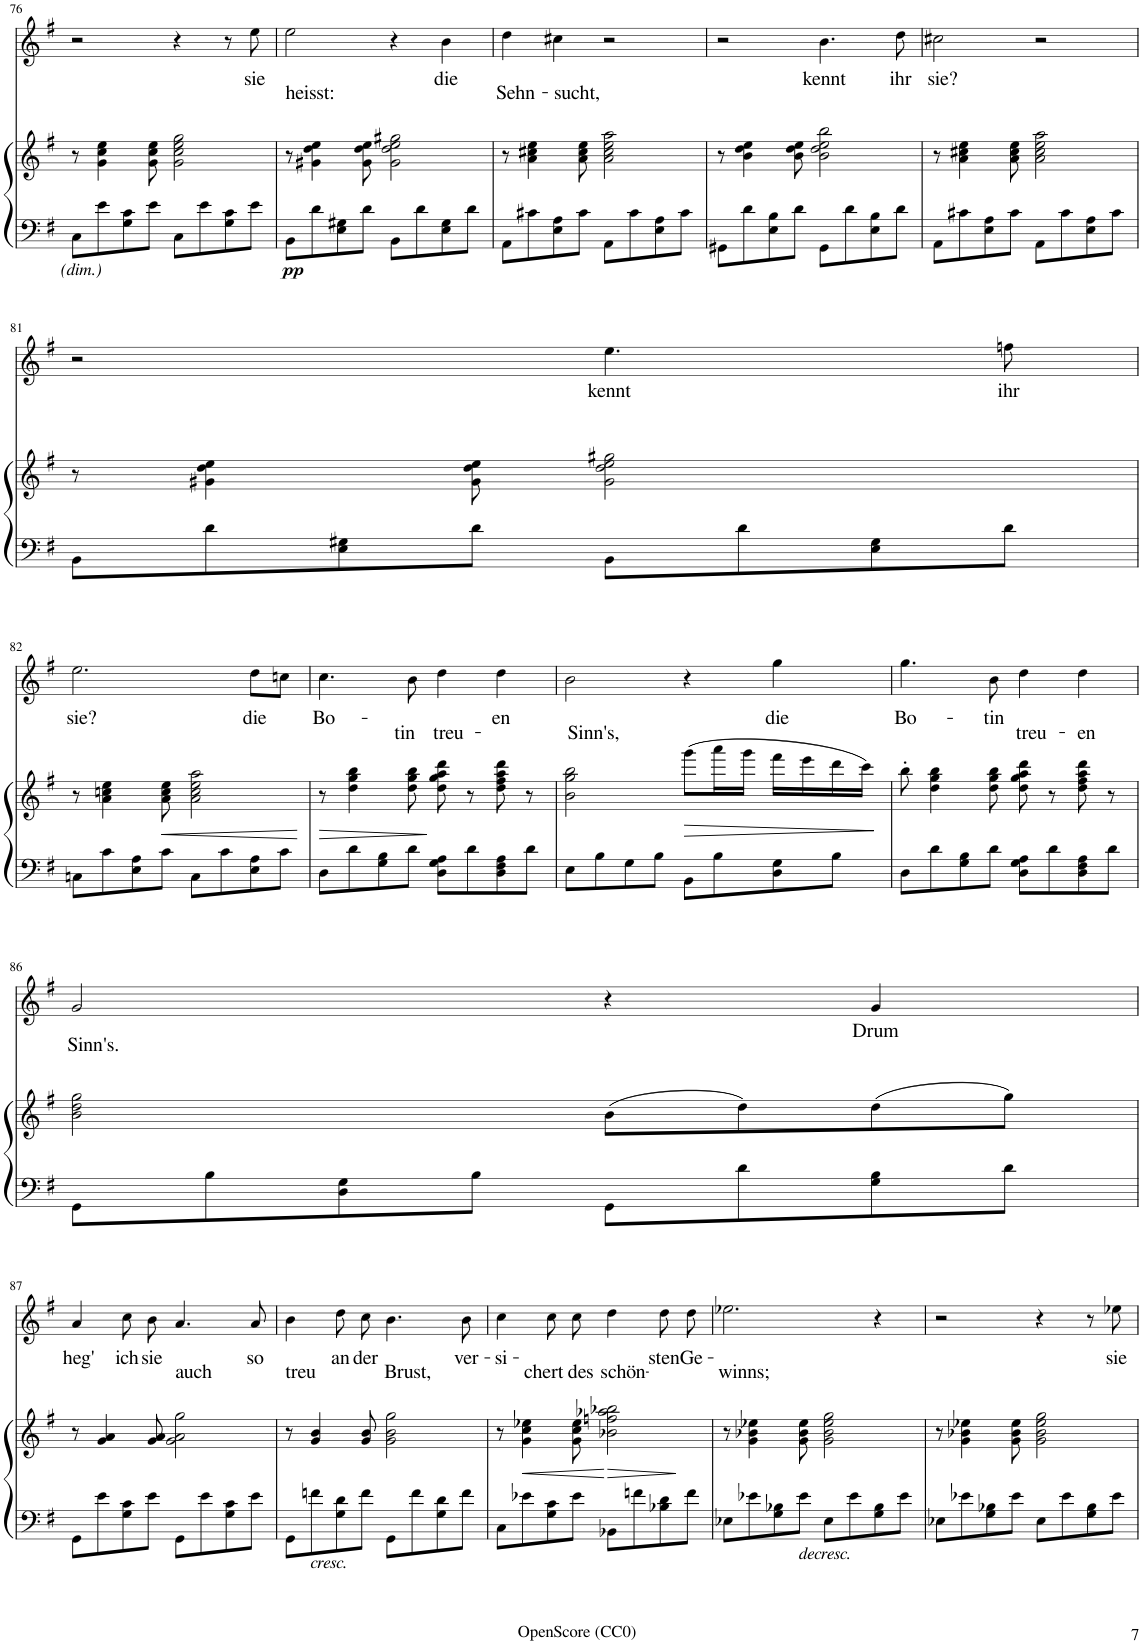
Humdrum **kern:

**kern	**kern	**dynam	**kern	**text
*part2	*part2	*part2	*part1	*part1
*staff3	*staff2	*staff2/3	*staff1	*staff1
*I"Piano	*	*	*I"Voice	*
*I'Pno	*	*	*	*
!!LO:PB:g=z
*clefF4	*clefG2	*	*clefG2	*
*k[f#]	*k[f#]	*	*k[f#]	*
*M2/2	*M2/2	*	*M2/2	*
*met(c|)	*met(c|)	*	*met(c|)	*
=76	=76	=76	=76	=76
8C\L	8r	.	2r	.
8e\	4g\ 4cc\ 4ee\	.	.	.
8G\ 8c\	.	.	.	.
8e\J	8g\ 8cc\ 8ee\	.	.	.
8C\L	2g\ 2cc\ 2ee\ 2gg\	.	4r	.
8e\	.	.	.	.
8G\ 8c\	.	.	8r	.
!	!	!	!	!LO:LY:b
8e\J	.	.	8ee\	sie
=77	=77	=77	=77	=77
!	!	!LO:DY:b=2	!	!LO:LY:b
8BB\L	8r	pp	2ee\	heisst:
8d\	4g#X\ 4dd\ 4ee\	.	.	.
8E\ 8G#X\	.	.	.	.
8d\J	8g#\ 8dd\ 8ee\	.	.	.
8BB\L	2g#\ 2dd\ 2ee\ 2gg#X\	.	4r	.
8d\	.	.	.	.
!	!	!	!	!LO:LY:b
8E\ 8G#\	.	.	4b\	die
8d\J	.	.	.	.
=78	=78	=78	=78	=78
!	!	!	!	!LO:LY:b
8AA\L	8r	.	4dd\	Sehn-
8c#X\	4a\ 4cc#X\ 4ee\	.	.	.
!	!	!	!	!LO:LY:b
8E\ 8A\	.	.	4cc#X\	-sucht,
8c#\J	8a\ 8cc#\ 8ee\	.	.	.
8AA\L	2a\ 2cc#\ 2ee\ 2aa\	.	2r	.
8c#\	.	.	.	.
8E\ 8A\	.	.	.	.
8c#\J	.	.	.	.
=79	=79	=79	=79	=79
8GG#X\L	8r	.	2r	.
8d\	4b\ 4dd\ 4ee\	.	.	.
8E\ 8B\	.	.	.	.
8d\J	8b\ 8dd\ 8ee\	.	.	.
!	!	!	!	!LO:LY:b
8GG#\L	2b\ 2dd\ 2ee\ 2bb\	.	4.b\	kennt
8d\	.	.	.	.
8E\ 8B\	.	.	.	.
!	!	!	!	!LO:LY:b
8d\J	.	.	8dd\	ihr
=80	=80	=80	=80	=80
!	!	!	!	!LO:LY:b
8AA\L	8r	.	2cc#X\	sie?
8c#X\	4a\ 4cc#X\ 4ee\	.	.	.
8E\ 8A\	.	.	.	.
8c#\J	8a\ 8cc#\ 8ee\	.	.	.
8AA\L	2a\ 2cc#\ 2ee\ 2aa\	.	2r	.
8c#\	.	.	.	.
8E\ 8A\	.	.	.	.
8c#\J	.	.	.	.
!!LO:LB:g=z
=81	=81	=81	=81	=81
8BB\L	8r	.	2r	.
8d\	4g#X\ 4dd\ 4ee\	.	.	.
8E\ 8G#X\	.	.	.	.
8d\J	8g#\ 8dd\ 8ee\	.	.	.
!	!	!	!	!LO:LY:b
8BB\L	2g#\ 2dd\ 2ee\ 2gg#X\	.	4.ee\	kennt
8d\	.	.	.	.
8E\ 8G#\	.	.	.	.
!	!	!	!	!LO:LY:b
8d\J	.	.	8ffn\	ihr
!!LO:LB:g=z
=82	=82	=82	=82	=82
!	!	!	!	!LO:LY:b
8Cn\L	8r	.	2.ee\	sie?
8c\	4a\ 4ccn\ 4ee\	.	.	.
8E\ 8A\	.	.	.	.
!	!	!LO:HP:b	!	!
8c\J	8a\ 8cc\ 8ee\	<	.	.
8C\L	2a\ 2cc\ 2ee\ 2aa\	.	.	.
8c\	.	.	.	.
!	!	!	!	!LO:LY:b
8E\ 8A\	.	.	8dd\L	die
8c\J	.	.	8ccn\J	.
.	.	[	.	.
=83	=83	=83	=83	=83
!	!	!LO:HP:b	!	!LO:LY:b
8D\L	8r	>	4.cc\	Bo-
8d\	4dd\ 4gg\ 4bb\	.	.	.
8G\ 8B\	.	.	.	.
!	!	!	!	!LO:LY:b
8d\J	8dd\ 8gg\ 8bb\	.	8b\	-tin
!	!	!	!	!LO:LY:b
8D\ 8G\ 8A\L	8dd\ 8gg\ 8aa\ 8ddd\	]	4dd\	treu-
8d\	8r	.	.	.
!	!	!	!	!LO:LY:b
8D\ 8F#\ 8A\	8dd\ 8ff#\ 8aa\ 8ddd\	.	4dd\	-en
8d\J	8r	.	.	.
=84	=84	=84	=84	=84
!	!	!	!	!LO:LY:b
8E\L	2b\ 2gg\ 2bb\	.	2b\	Sinn's,
8B\	.	.	.	.
8G\	.	.	.	.
8B\J	.	.	.	.
!	!	!LO:HP:b	!	!
8BB\L	(8ggg\L	>	4r	.
8B\	16aaa\L	.	.	.
.	16ggg\JJ	.	.	.
!	!	!	!	!LO:LY:b
8D\ 8G\	16fff#\LL	.	4gg\	die
.	16eee\	.	.	.
8B\J	16ddd\	.	.	.
.	16ccc\JJ)	.	.	.
.	.	]	.	.
=85	=85	=85	=85	=85
!	!	!	!	!LO:LY:b
8D\L	8bb'\	.	4.gg\	Bo-
8d\	4dd\ 4gg\ 4bb\	.	.	.
8G\ 8B\	.	.	.	.
!	!	!	!	!LO:LY:b
8d\J	8dd\ 8gg\ 8bb\	.	8b\	-tin
!	!	!	!	!LO:LY:b
8D\ 8G\ 8A\L	8dd\ 8gg\ 8aa\ 8ddd\	.	4dd\	treu-
8d\	8r	.	.	.
!	!	!	!	!LO:LY:b
8D\ 8F#\ 8A\	8dd\ 8ff#\ 8aa\ 8ddd\	.	4dd\	-en
8d\J	8r	.	.	.
!!LO:LB:g=z
=86	=86	=86	=86	=86
!	!	!	!	!LO:LY:b
8GG\L	2b\ 2dd\ 2gg\	.	2g/	Sinn's.
8B\	.	.	.	.
8D\ 8G\	.	.	.	.
8B\J	.	.	.	.
8GG\L	(8b\L	.	4r	.
8d\	8dd\)	.	.	.
!	!	!	!	!LO:LY:b
8G\ 8B\	(8dd\	.	4g/	Drum
8d\J	8gg\J)	.	.	.
!!LO:LB:g=z
=87	=87	=87	=87	=87
!	!	!	!	!LO:LY:b
8GG\L	8r	.	4a/	heg'
8e\	4g/ 4a/	.	.	.
!	!	!	!	!LO:LY:b
8G\ 8c\	.	.	8cc\	ich
!	!	!	!	!LO:LY:b
8e\J	8g/ 8a/	.	8b\	sie
!	!	!	!	!LO:LY:b
8GG\L	2g\ 2a\ 2gg\	.	4.a/	auch
8e\	.	.	.	.
8G\ 8c\	.	.	.	.
!	!	!	!	!LO:LY:b
8e\J	.	.	8a/	so
=88	=88	=88	=88	=88
!	!	!	!	!LO:LY:b
8GG\L	8r	.	4b\	treu
!LO:TX:b:i:t=cresc.	!	!	!	!
8fn\	4g/ 4b/	.	.	.
!	!	!	!	!LO:LY:b
8G\ 8d\	.	.	8dd\	an
!	!	!	!	!LO:LY:b
8f\J	8g/ 8b/	.	8cc\	der
!	!	!	!	!LO:LY:b
8GG\L	2g\ 2b\ 2gg\	.	4.b\	Brust,
8f\	.	.	.	.
8G\ 8d\	.	.	.	.
!	!	!	!	!LO:LY:b
8f\J	.	.	8b\	ver-
=89	=89	=89	=89	=89
!	!	!	!	!LO:LY:b
8C\L	8r	.	4cc\	-si-
!	!	!LO:HP:b	!	!
8e-X\	4g\ 4cc\ 4ee-X\	<	.	.
!	!	!	!	!LO:LY:b
8G\ 8c\	.	.	8cc\	-chert
!	!	!	!	!LO:LY:b
8e-\J	8g\ 8cc\ 8ee-\	.	8cc\	des
!	!	!LO:HP:n=1:b	!	!LO:LY:b
8BB-X\L	2b-X\ 2ffn\ 2aa-X\ 2bb-X\	[ >	4dd\	schön-
8fn\	.	.	.	.
!	!	!	!	!LO:LY:b
8B-X\ 8d\	.	.	8dd\	-sten
!	!	!	!	!LO:LY:b
8f\J	.	.	8dd\	Ge-
.	.	]	.	.
=90	=90	=90	=90	=90
!	!	!	!	!LO:LY:b
8E-X\L	8r	.	2.ee-X\	-winns;
8e-X\	4g\ 4b-X\ 4ee-X\	.	.	.
8G\ 8B-X\	.	.	.	.
!LO:TX:b:i:t=decresc.	!	!	!	!
8e-\J	8g\ 8b-\ 8ee-\	.	.	.
8E-\L	2g\ 2b-\ 2ee-\ 2gg\	.	.	.
8e-\	.	.	.	.
8G\ 8B-\	.	.	4r	.
8e-\J	.	.	.	.
=91	=91	=91	=91	=91
8E-X\L	8r	.	2r	.
8e-X\	4g\ 4b-X\ 4ee-X\	.	.	.
8G\ 8B-X\	.	.	.	.
8e-\J	8g\ 8b-\ 8ee-\	.	.	.
8E-\L	2g\ 2b-\ 2ee-\ 2gg\	.	4r	.
8e-\	.	.	.	.
8G\ 8B-\	.	.	8r	.
!	!	!	!	!LO:LY:b
8e-\J	.	.	8ee-X\	sie
=	=	=	=	=
*-	*-	*-	*-	*-
